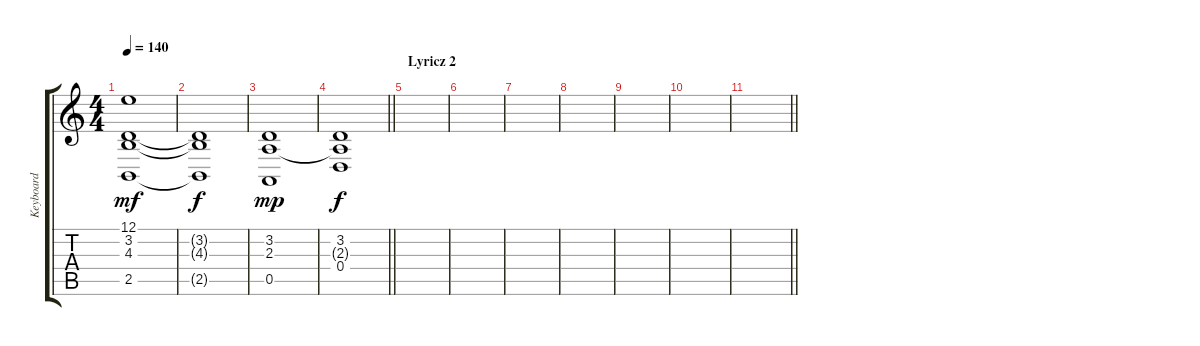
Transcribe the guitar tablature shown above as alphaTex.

\track ("Keyboard" "Keyboard") {instrument choiraahs}
\staff {score tabs}
\tuning (E4 B3 G3 D3 A2 E2) {hide}
\ts (4 4)
\tempo 140
\clef g2
\ks c
(12.1 3.2 4.3 2.5).1{dy mf} |
(3.2{t} 4.3{t} 2.5{t}).1{dy f} |
(3.2 2.3 0.5).1{dy mp} |
\barLineRight lightlight
(3.2 2.3{t} 0.4).1{dy f} |
\section ("" "Lyricz 2")
|
|
|
|
|
|
\barLineRight lightlight
